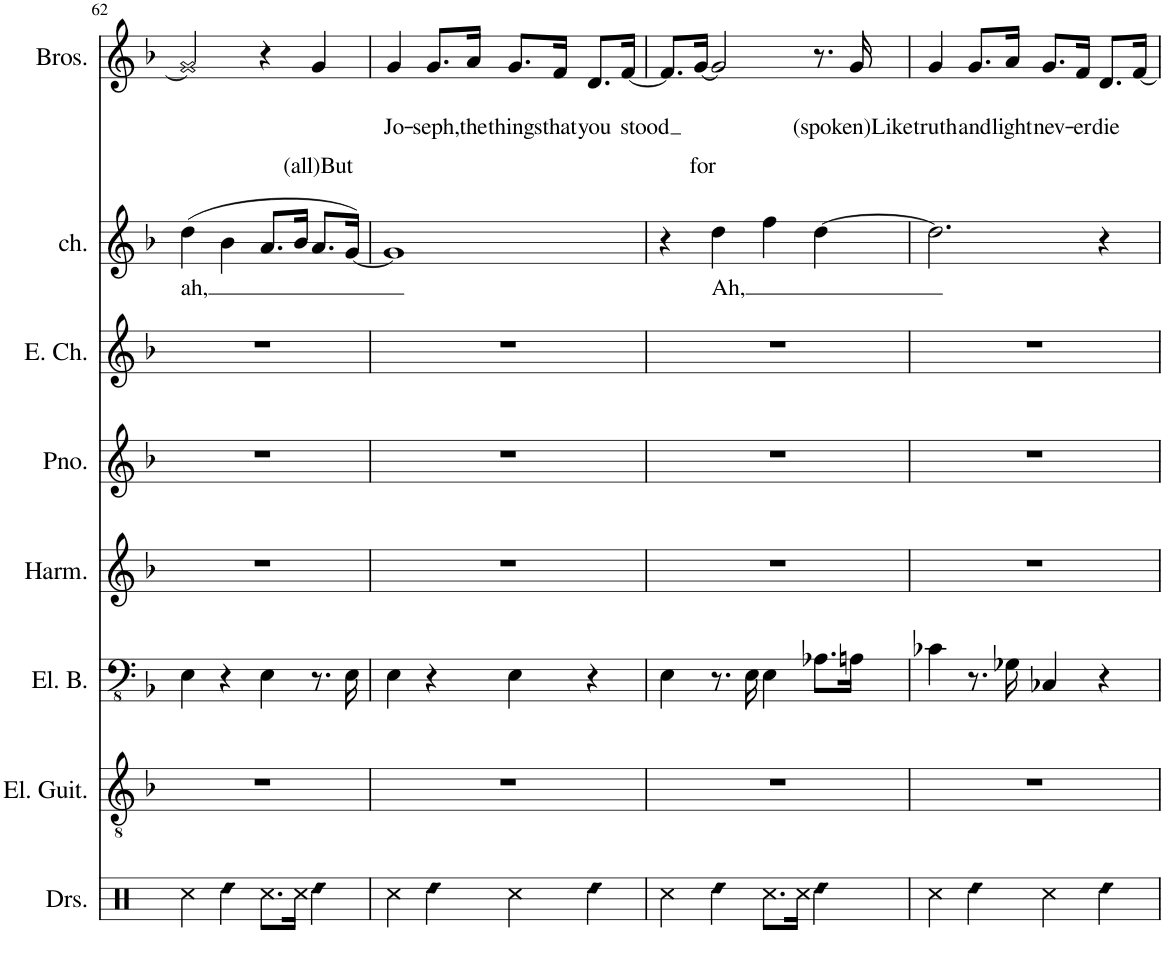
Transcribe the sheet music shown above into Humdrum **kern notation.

**kern	**kern	**kern	**kern	**kern	**kern	**kern	**text	**kern	**text	**text
*part8	*part7	*part6	*part5	*part4	*part3	*part2	*part2	*part1	*part1	*part1
*staff8	*staff7	*staff6	*staff5	*staff4	*staff3	*staff2	*staff2	*staff1	*staff1	*staff1
*I"Drumset	*I"Electric Guitar	*I"Electric Bass	*I"Harmonica	*I"Piano	*I"Electric Choir	*I"Chorus	*	*I"Brothers	*	*
*I'Drs.	*I'El. Guit.	*I'El. B.	*I'Harm.	*I'Pno.	*I'E. Ch.	*I'ch.	*	*I'Bros.	*	*
!!LO:PB:g=z
*clefX	*clefGv2	*clefFv4	*clefG2	*clefG2	*clefG2	*clefG2	*	*clefG2	*	*
*k[]	*k[b-]	*k[b-]	*k[b-]	*k[b-]	*k[b-]	*k[b-]	*	*k[b-]	*	*
*M4/4	*M4/4	*M4/4	*M4/4	*M4/4	*M4/4	*M4/4	*	*M4/4	*	*
=62	=62	=62	=62	=62	=62	=62	=62	=62	=62	=62
!	!	!	!	!	!	!	!LO:LY:b	!	!	!
4Rcc\	1r	4EE\	1r	1r	1r	(4dd\	ah,	2g/]	.	.
!LO:N:head=diamond	!	!	!	!	!	!	!	!	!	!
4Rdd\	.	4r	.	.	.	4b-\	.	.	.	.
8.Rcc\L	.	4EE\	.	.	.	8.a/L	.	4r	.	.
16Rcc\Jk	.	.	.	.	.	16b-/Jk	.	.	.	.
!LO:N:head=diamond	!	!	!	!	!	!	!	!	!	!LO:LY:b
4Rdd\	.	8.r	.	.	.	8.a/L	.	4g/	.	(all)But
.	.	16EE\	.	.	.	[16g/Jk)	.	.	.	.
=63	=63	=63	=63	=63	=63	=63	=63	=63	=63	=63
!	!	!	!	!	!	!	!	!	!	!LO:LY:b
4Rcc\	1r	4EE\	1r	1r	1r	1g]	.	4g/	.	Jo-
!LO:N:head=diamond	!	!	!	!	!	!	!	!	!	!LO:LY:b
4Rdd\	.	4r	.	.	.	.	.	8.g/L	.	-seph,
!	!	!	!	!	!	!	!	!	!	!LO:LY:b
.	.	.	.	.	.	.	.	16a/Jk	.	the
!	!	!	!	!	!	!	!	!	!	!LO:LY:b
4Rcc\	.	4EE\	.	.	.	.	.	8.g/L	.	things
!	!	!	!	!	!	!	!	!	!	!LO:LY:b
.	.	.	.	.	.	.	.	16f/Jk	.	that
!LO:N:head=diamond	!	!	!	!	!	!	!	!	!	!LO:LY:b
4Rdd\	.	4r	.	.	.	.	.	8.d/L	.	you
!	!	!	!	!	!	!	!	!	!	!LO:LY:b
.	.	.	.	.	.	.	.	[16f/Jk	.	stood
=64	=64	=64	=64	=64	=64	=64	=64	=64	=64	=64
4Rcc\	1r	4EE\	1r	1r	1r	4r	.	8.f/L]	.	.
!	!	!	!	!	!	!	!	!	!	!LO:LY:b
.	.	.	.	.	.	.	.	[16g/Jk	.	for
!LO:N:head=diamond	!	!	!	!	!	!	!LO:LY:b	!	!	!
4Rdd\	.	8.r	.	.	.	4dd\	Ah,	2g/]	.	.
.	.	16EE\	.	.	.	.	.	.	.	.
8.Rcc\L	.	4EE\	.	.	.	4ff\	.	.	.	.
16Rcc\Jk	.	.	.	.	.	.	.	.	.	.
!LO:N:head=diamond	!	!	!	!	!	!	!	!	!	!
4Rdd\	.	8.AA-X\L	.	.	.	[4dd\	.	8.r	.	.
!	!	!	!	!	!	!	!	!	!	!LO:LY:b
.	.	16AAn\Jk	.	.	.	.	.	16g/	.	(spoken)Like
=65	=65	=65	=65	=65	=65	=65	=65	=65	=65	=65
!	!	!	!	!	!	!	!	!	!	!LO:LY:b
4Rcc\	1r	4C-X\	1r	1r	1r	2.dd\]	.	4g/	.	truth
!LO:N:head=diamond	!	!	!	!	!	!	!	!	!	!LO:LY:b
4Rdd\	.	8.r	.	.	.	.	.	8.g/L	.	and
!	!	!	!	!	!	!	!	!	!	!LO:LY:b
.	.	16GG-X\	.	.	.	.	.	16a/Jk	.	light
!	!	!	!	!	!	!	!	!	!	!LO:LY:b
4Rcc\	.	4CC-X/	.	.	.	.	.	8.g/L	.	nev-
!	!	!	!	!	!	!	!	!	!	!LO:LY:b
.	.	.	.	.	.	.	.	16f/Jk	.	-er
!LO:N:head=diamond	!	!	!	!	!	!	!	!	!	!LO:LY:b
4Rdd\	.	4r	.	.	.	4r	.	8.d/L	.	die
.	.	.	.	.	.	.	.	[16f/Jk	.	.
=	=	=	=	=	=	=	=	=	=	=
*-	*-	*-	*-	*-	*-	*-	*-	*-	*-	*-
